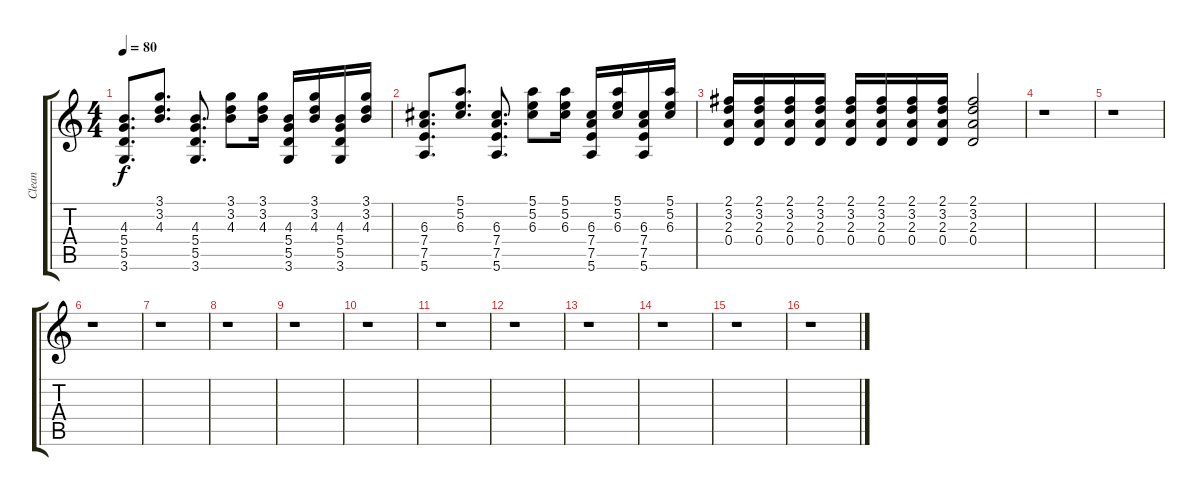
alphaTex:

\track ("Clean" "Clean") {instrument acousticguitarsteel}
\staff {score tabs}
\tuning (E4 B3 G3 D3 A2 E2) {hide}
\ts (4 4)
\tempo 80
\clef g2
\ks c
(4.3 5.4 5.5 3.6).8{d dy f} (3.1 3.2 4.3).8{d} (4.3 5.4 5.5 3.6).8{d} (3.1 3.2 4.3).8 (3.1 3.2 4.3).16 (4.3 5.4 5.5 3.6).16 (3.1 3.2 4.3).16 (4.3 5.4 5.5 3.6).16 (3.1 3.2 4.3).16 |
(6.3 7.4 7.5 5.6).8{d} (5.1 5.2 6.3).8{d} (6.3 7.4 7.5 5.6).8{d} (5.1 5.2 6.3).8 (5.1 5.2 6.3).16 (6.3 7.4 7.5 5.6).16 (5.1 5.2 6.3).16 (6.3 7.4 7.5 5.6).16 (5.1 5.2 6.3).16 |
(2.1 3.2 2.3 0.4).16 (2.1 3.2 2.3 0.4).16 (2.1 3.2 2.3 0.4).16 (2.1 3.2 2.3 0.4).16 (2.1 3.2 2.3 0.4).16 (2.1 3.2 2.3 0.4).16 (2.1 3.2 2.3 0.4).16 (2.1 3.2 2.3 0.4).16 (2.1 3.2 2.3 0.4).2 |
r.1 |
r.1 |
r.1 |
r.1 |
r.1 |
r.1 |
r.1 |
r.1 |
r.1 |
r.1 |
r.1 |
r.1 |
r.1
